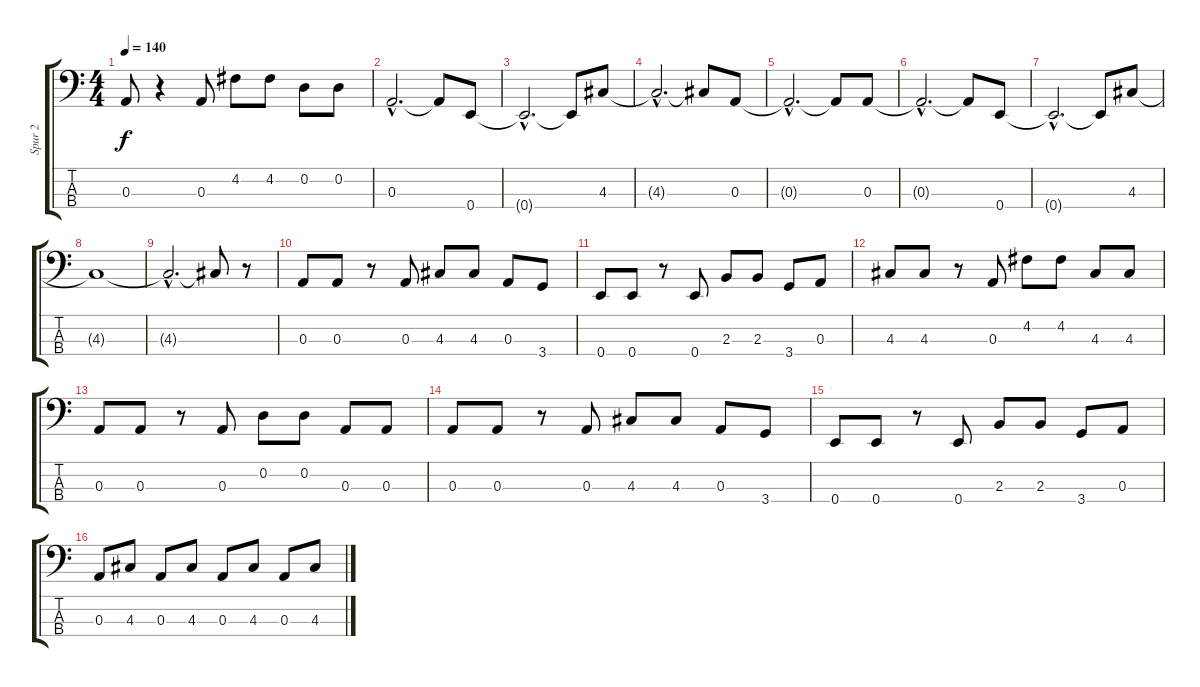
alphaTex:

\track ("Spur 2" "Spur 2") {instrument electricbassfinger}
\staff {score tabs}
\tuning (G2 D2 A1 E1) {hide}
\ts (4 4)
\tempo 140
\clef f4
\ks c
0.3.8{dy f} r.4 0.3.8 4.2.8 4.2.8 0.2.8 0.2.8 |
0.3{hac}.2{d} 0.3{t}.8 0.4.8 |
0.4{hac t}.2{d} 0.4{t}.8 4.3.8 |
4.3{hac t}.2{d} 4.3{t}.8 0.3.8 |
0.3{hac t}.2{d} 0.3{t}.8 0.3.8 |
0.3{hac t}.2{d} 0.3{t}.8 0.4.8 |
0.4{hac t}.2{d} 0.4{t}.8 4.3.8 |
4.3{t}.1 |
4.3{hac t}.2{d} 4.3{t}.8 r.8 |
0.3.8 0.3.8 r.8 0.3.8 4.3.8 4.3.8 0.3.8 3.4.8 |
0.4.8 0.4.8 r.8 0.4.8 2.3.8 2.3.8 3.4.8 0.3.8 |
4.3.8 4.3.8 r.8 0.3.8 4.2.8 4.2.8 4.3.8 4.3.8 |
0.3.8 0.3.8 r.8 0.3.8 0.2.8 0.2.8 0.3.8 0.3.8 |
0.3.8 0.3.8 r.8 0.3.8 4.3.8 4.3.8 0.3.8 3.4.8 |
0.4.8 0.4.8 r.8 0.4.8 2.3.8 2.3.8 3.4.8 0.3.8 |
0.3.8 4.3.8 0.3.8 4.3.8 0.3.8 4.3.8 0.3.8 4.3.8
